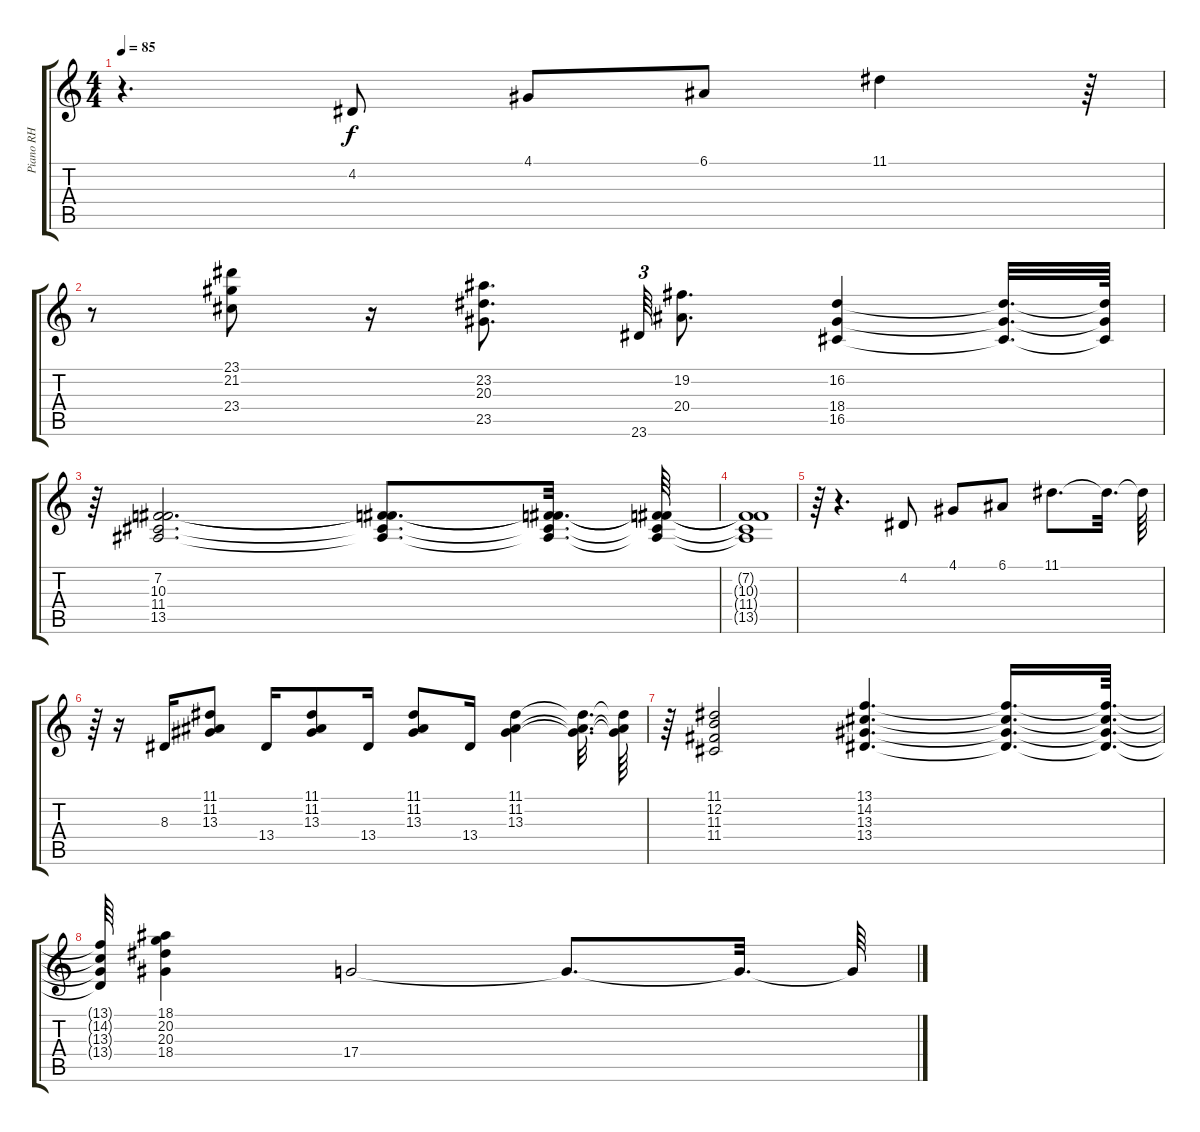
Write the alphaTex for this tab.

\track ("Piano RH" "Piano RH") {instrument acousticgrandpiano}
\staff {score tabs}
\tuning (E4 B3 G3 D3 A2 E2) {hide}
\ts (4 4)
\tempo 85
\clef g2
\ks c
r.4{d dy f} 4.2.8 4.1.8 6.1.8 11.1.4 r.64 |
r.8 (23.1 21.2 23.4).8 r.16 (23.2 20.3 23.5).8{d} 23.6.64{tu (3 2)} (19.2 20.4).8{d} (16.2 18.4 16.5).4 (16.2{t} 18.4{t} 16.5{t}).32{d} (16.2{t} 18.4{t} 16.5{t}).64 |
r.64 (7.2 10.3 11.4 13.5).2{d} (7.2{t} 10.3{t} 11.4{t} 13.5{t}).8{d} (7.2{t} 10.3{t} 11.4{t} 13.5{t}).32{d} (7.2{t} 10.3{t} 11.4{t} 13.5{t}).64 |
(7.2{t} 10.3{t} 11.4{t} 13.5{t}).1 |
r.64 r.4{d} 4.2.8 4.1.8 6.1.8 11.1.8{d} 11.1{t}.32{d} 11.1{t}.64 |
r.64 r.16 8.3.16 (11.1 11.2 13.3).8 13.4.16 (11.1 11.2 13.3).8 13.4.16 (11.1 11.2 13.3).8 13.4.16 (11.1 11.2 13.3).4 (11.1{t} 11.2{t} 13.3{t}).32{d} (11.1{t} 11.2{t} 13.3{t}).64 |
r.64 (11.1 12.2 11.3 11.4).2 (13.1 14.2 13.3 13.4).4{d} (13.1{t} 14.2{t} 13.3{t} 13.4{t}).16{d} (13.1{t} 14.2{t} 13.3{t} 13.4{t}).64{d} |
(13.1{t} 14.2{t} 13.3{t} 13.4{t}).64 (18.1 20.2 20.3 18.4).4 17.4.2 17.4{t}.8{d} 17.4{t}.32{d} 17.4{t}.64
